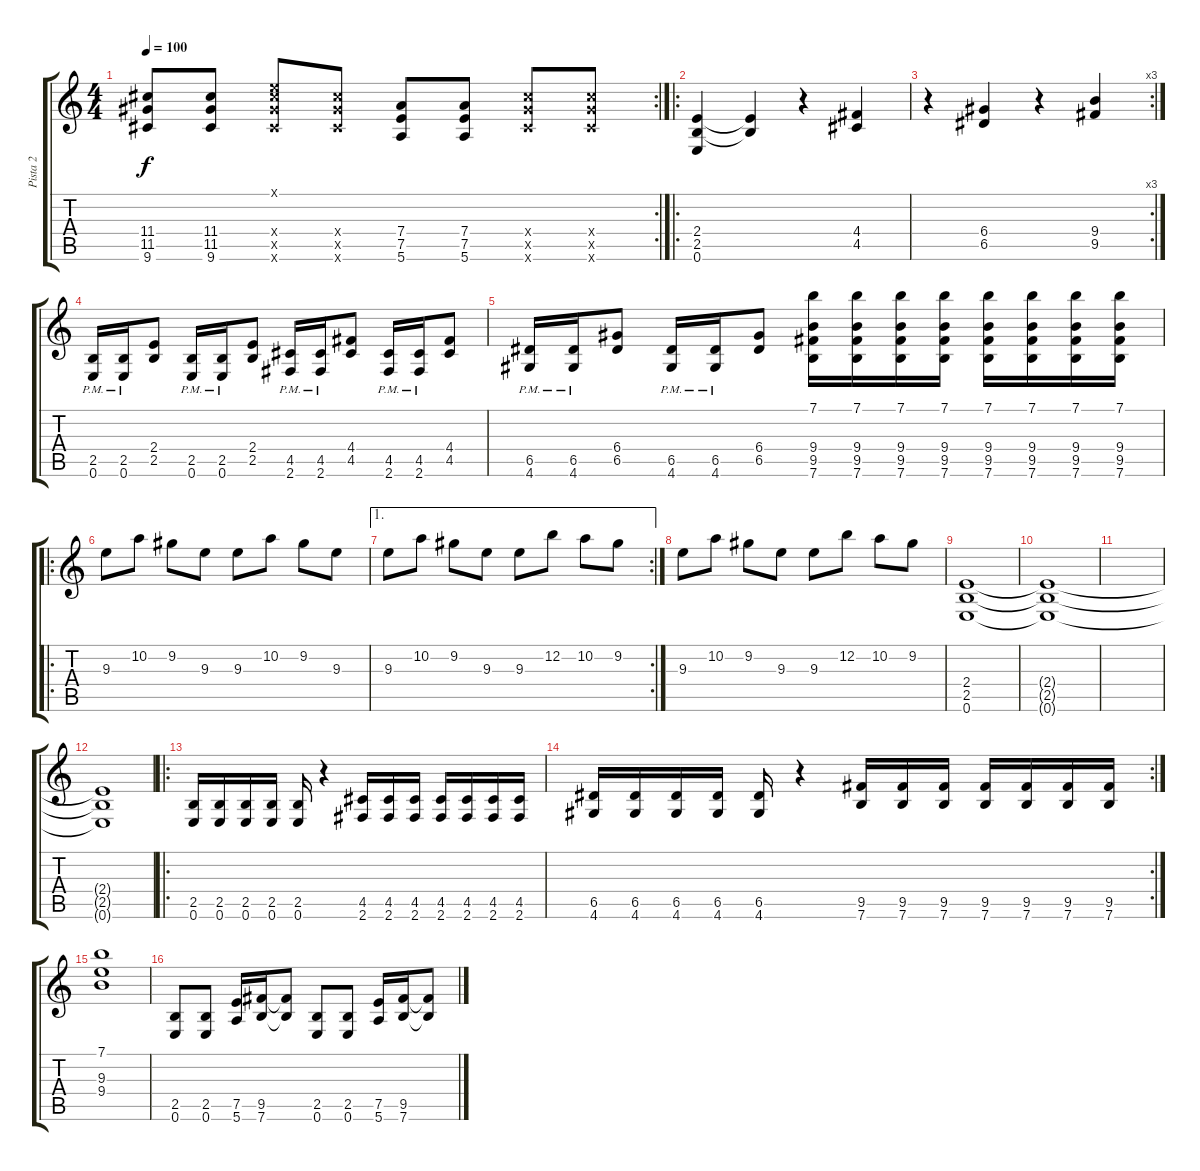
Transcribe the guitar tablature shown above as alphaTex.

\track ("Pista 2" "Pista 2") {instrument distortionguitar}
\staff {score tabs}
\tuning (E4 B3 G3 D3 A2 E2) {hide}
\rc 2
\ts (4 4)
\tempo 100
\clef g2
\ks c
(11.4 11.5 9.6).8{dy f} (11.4 11.5 9.6).8 (0.1{x} 11.4{x} 11.5{x} 9.6{x}).8 (11.4{x} 11.5{x} 9.6{x}).8 (7.4 7.5 5.6).8 (7.4 7.5 5.6).8 (11.4{x} 11.5{x} 9.6{x}).8 (11.4{x} 11.5{x} 9.6{x}).8 |
\ro
(2.4 2.5 0.6).4 (2.4{t} 2.5{t}).4 r.4 (4.4 4.5).4 |
\rc 3
r.4 (6.4 6.5).4 r.4 (9.4 9.5).4 |
(2.5{pm} 0.6{pm}).16 (2.5{pm} 0.6{pm}).16 (2.4 2.5).8 (2.5{pm} 0.6{pm}).16 (2.5{pm} 0.6{pm}).16 (2.4 2.5).8 (4.5{pm} 2.6{pm}).16 (4.5{pm} 2.6{pm}).16 (4.4 4.5).8 (4.5{pm} 2.6{pm}).16 (4.5{pm} 2.6{pm}).16 (4.4 4.5).8 |
(6.5{pm} 4.6{pm}).16 (6.5{pm} 4.6{pm}).16 (6.4 6.5).8 (6.5{pm} 4.6{pm}).16 (6.5{pm} 4.6{pm}).16 (6.4 6.5).8 (7.1 9.4 9.5 7.6).16 (7.1 9.4 9.5 7.6).16 (7.1 9.4 9.5 7.6).16 (7.1 9.4 9.5 7.6).16 (7.1 9.4 9.5 7.6).16 (7.1 9.4 9.5 7.6).16 (7.1 9.4 9.5 7.6).16 (7.1 9.4 9.5 7.6).16 |
\ro
9.3.8 10.2.8 9.2.8 9.3.8 9.3.8 10.2.8 9.2.8 9.3.8 |
\ae 1
\rc 2
9.3.8 10.2.8 9.2.8 9.3.8 9.3.8 12.2.8 10.2.8 9.2.8 |
9.3.8 10.2.8 9.2.8 9.3.8 9.3.8 12.2.8 10.2.8 9.2.8 |
(2.4 2.5 0.6).1 |
(2.4{t} 2.5{t} 0.6{t}).1 |
|
(2.4{t} 2.5{t} 0.6{t}).1 |
\ro
(2.5 0.6).16 (2.5 0.6).16 (2.5 0.6).16 (2.5 0.6).16 (2.5 0.6).16 r.4 (4.5 2.6).16 (4.5 2.6).16 (4.5 2.6).16 (4.5 2.6).16 (4.5 2.6).16 (4.5 2.6).16 (4.5 2.6).16 |
\rc 2
(6.5 4.6).16 (6.5 4.6).16 (6.5 4.6).16 (6.5 4.6).16 (6.5 4.6).16 r.4 (9.5 7.6).16 (9.5 7.6).16 (9.5 7.6).16 (9.5 7.6).16 (9.5 7.6).16 (9.5 7.6).16 (9.5 7.6).16 |
(7.1 9.3 9.4).1 |
(2.5 0.6).8 (2.5 0.6).8 (7.5 5.6).16 (9.5 7.6).16 (9.5{t} 7.6{t}).8 (2.5 0.6).8 (2.5 0.6).8 (7.5 5.6).16 (9.5 7.6).16 (9.5{t} 7.6{t}).8
